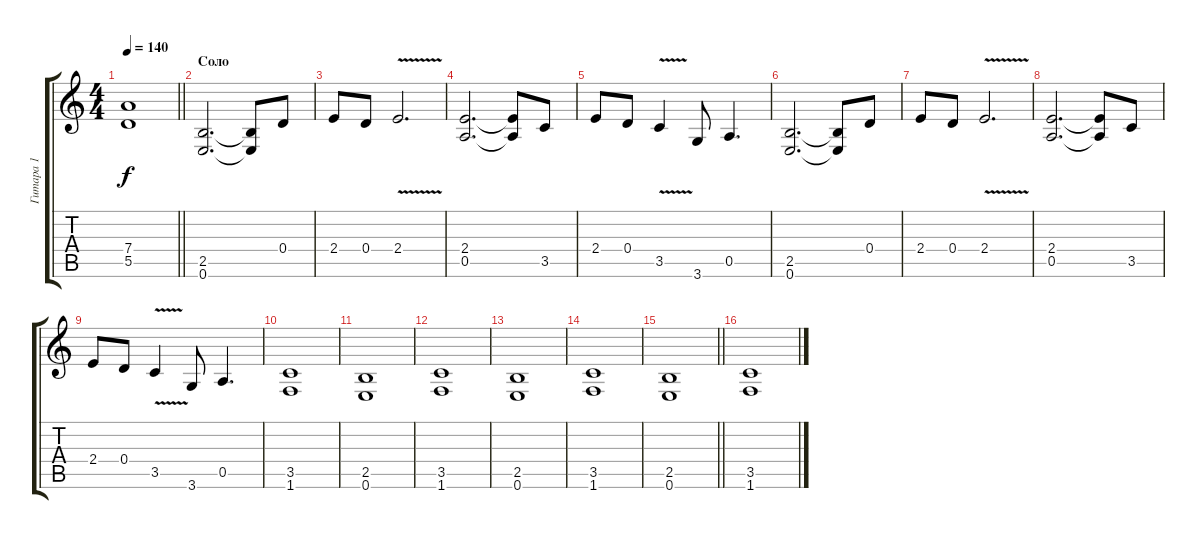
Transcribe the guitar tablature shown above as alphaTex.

\track ("Гитара 1" "Гитара 1") {instrument acousticguitarsteel}
\staff {score tabs}
\tuning (E4 B3 G3 D3 A2 E2) {hide}
\ts (4 4)
\tempo 140
\clef g2
\barLineRight lightlight
\ks c
(7.4 5.5).1{dy f} |
\section ("" "Соло")
(2.5 0.6).2{d} (2.5{t} 0.6{t}).8 0.4.8 |
2.4.8 0.4.8 2.4{v}.2{d} |
(2.4 0.5).2{d} (2.4{t} 0.5{t}).8 3.5.8 |
2.4.8 0.4.8 3.5{v}.4 3.6.8 0.5.4{d} |
(2.5 0.6).2{d} (2.5{t} 0.6{t}).8 0.4.8 |
2.4.8 0.4.8 2.4{v}.2{d} |
(2.4 0.5).2{d} (2.4{t} 0.5{t}).8 3.5.8 |
2.4.8 0.4.8 3.5{v}.4 3.6.8 0.5.4{d} |
(3.5 1.6).1 |
(2.5 0.6).1 |
(3.5 1.6).1 |
(2.5 0.6).1 |
(3.5 1.6).1 |
\barLineRight lightlight
(2.5 0.6).1 |
(3.5 1.6).1
